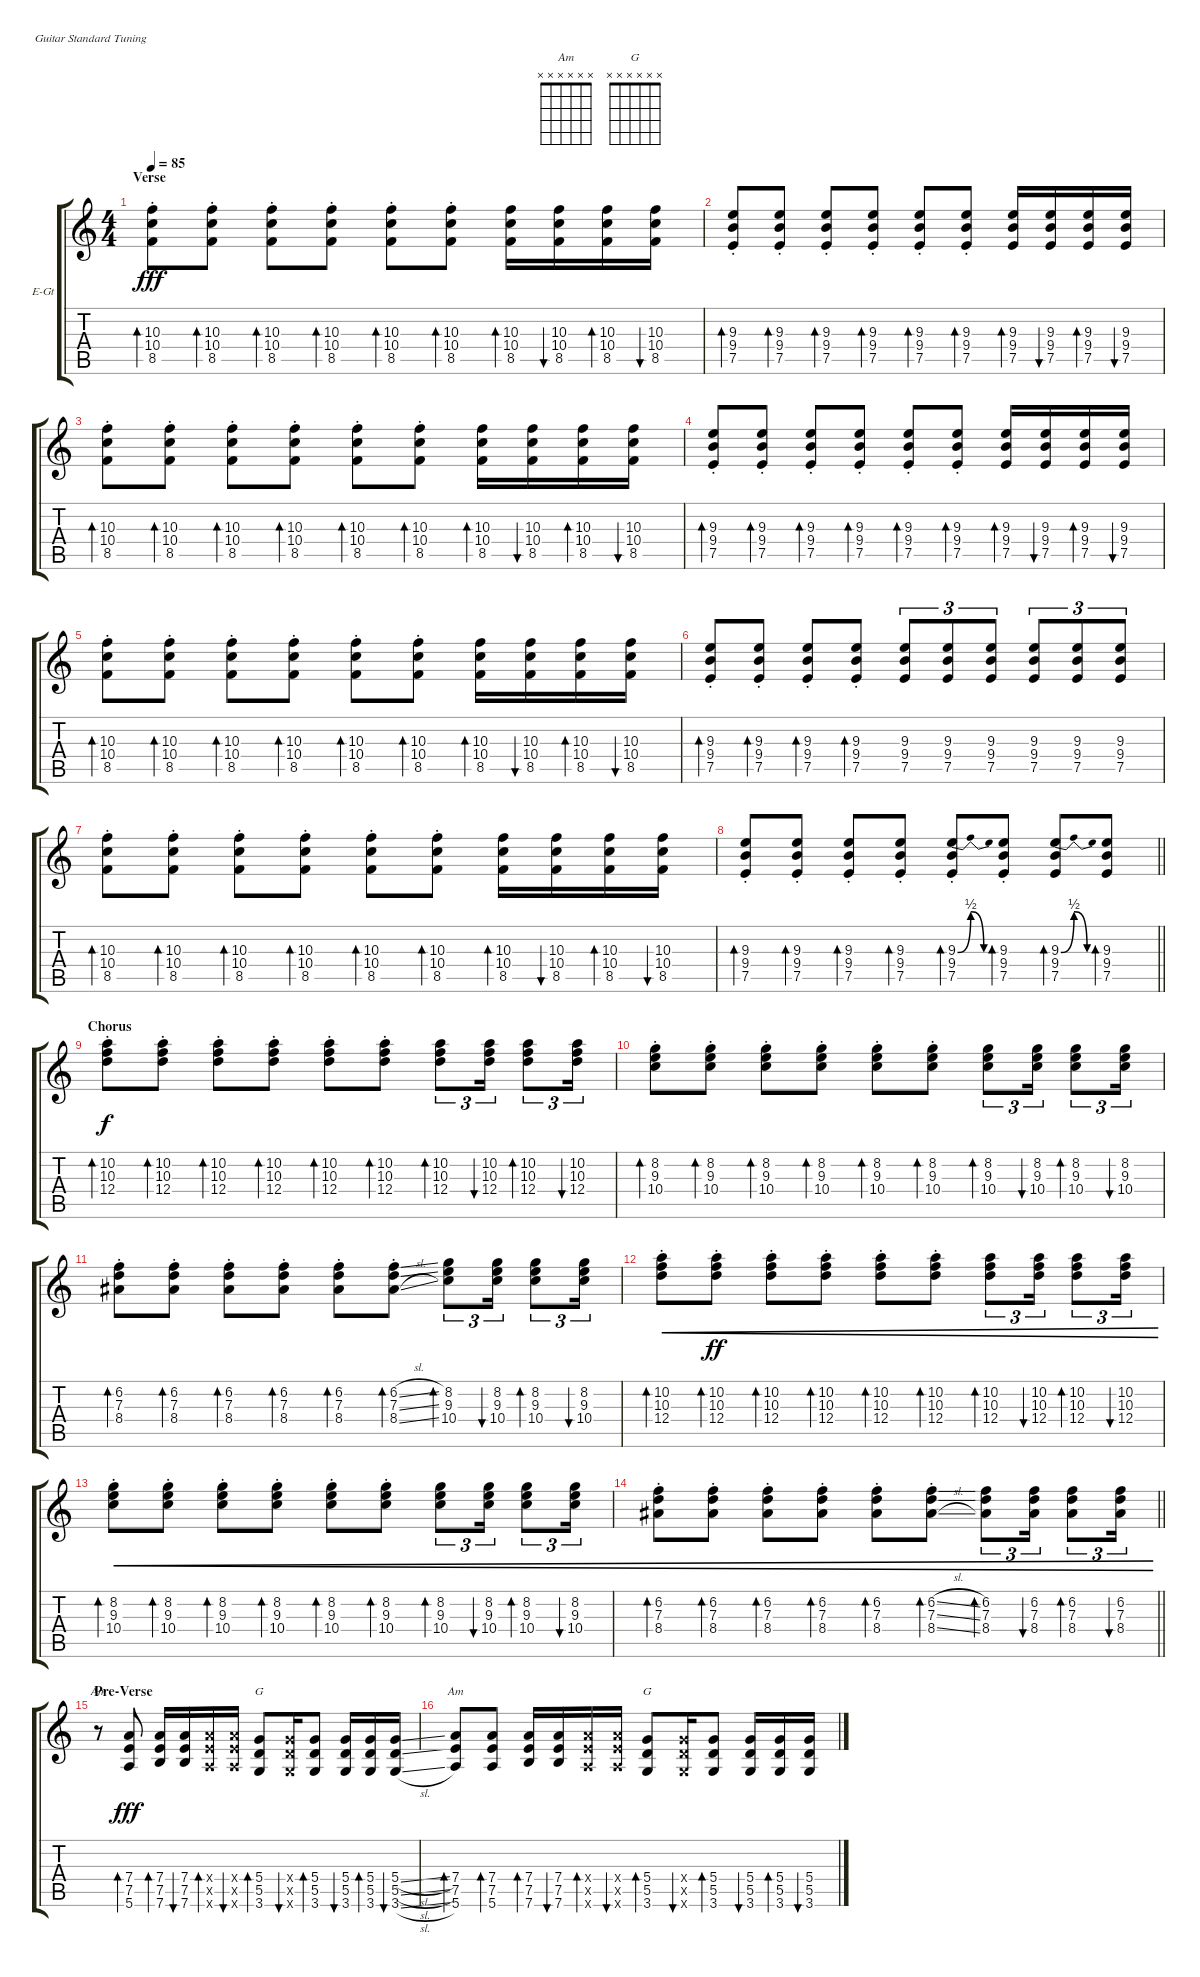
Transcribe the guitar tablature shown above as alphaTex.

\bracketExtendMode groupsimilarinstruments
\firstSystemTrackNameOrientation horizontal
\otherSystemsTrackNameOrientation horizontal
\track ("Robert Smith 1" "E-Gt") {mute instrument electricguitarclean}
\staff {score tabs}
\tuning (E4 B3 G3 D3 A2 E2)
\chord ("Am" x x x x x x)
\chord ("G" x x x x x x)
\ts (4 4)
\section ("" "Verse")
\tempo 85
\clef g2
\ks c
(10.3{st} 10.4{st} 8.5{st}).8{bd 30 dy fff} (10.3{st} 10.4{st} 8.5{st}).8{bd 30} (10.3{st} 10.4{st} 8.5{st}).8{bd 30} (10.3{st} 10.4{st} 8.5{st}).8{bd 30} (10.3{st} 10.4{st} 8.5{st}).8{bd 30} (10.3{st} 10.4{st} 8.5{st}).8{bd 30} (10.3 10.4 8.5).16{bd 30} (10.3 10.4 8.5).16{bu 30} (10.3 10.4 8.5).16{bd 30} (10.3 10.4 8.5).16{bu 30} |
(9.3{st} 9.4{st} 7.5{st}).8{bd 30} (9.3{st} 9.4{st} 7.5{st}).8{bd 30} (9.3{st} 9.4{st} 7.5{st}).8{bd 30} (9.3{st} 9.4{st} 7.5{st}).8{bd 30} (9.3{st} 9.4{st} 7.5{st}).8{bd 30} (9.3{st} 9.4{st} 7.5{st}).8{bd 30} (9.3 9.4 7.5).16{bd 30} (9.3 9.4 7.5).16{bu 30} (9.3 9.4 7.5).16{bd 30} (9.3 9.4 7.5).16{bu 30} |
(10.3{st} 10.4{st} 8.5{st}).8{bd 30} (10.3{st} 10.4{st} 8.5{st}).8{bd 30} (10.3{st} 10.4{st} 8.5{st}).8{bd 30} (10.3{st} 10.4{st} 8.5{st}).8{bd 30} (10.3{st} 10.4{st} 8.5{st}).8{bd 30} (10.3{st} 10.4{st} 8.5{st}).8{bd 30} (10.3 10.4 8.5).16{bd 30} (10.3 10.4 8.5).16{bu 30} (10.3 10.4 8.5).16{bd 30} (10.3 10.4 8.5).16{bu 30} |
(9.3{st} 9.4{st} 7.5{st}).8{bd 30} (9.3{st} 9.4{st} 7.5{st}).8{bd 30} (9.3{st} 9.4{st} 7.5{st}).8{bd 30} (9.3{st} 9.4{st} 7.5{st}).8{bd 30} (9.3{st} 9.4{st} 7.5{st}).8{bd 30} (9.3{st} 9.4{st} 7.5{st}).8{bd 30} (9.3 9.4 7.5).16{bd 30} (9.3 9.4 7.5).16{bu 30} (9.3 9.4 7.5).16{bd 30} (9.3 9.4 7.5).16{bu 30} |
(10.3{st} 10.4{st} 8.5{st}).8{bd 30} (10.3{st} 10.4{st} 8.5{st}).8{bd 30} (10.3{st} 10.4{st} 8.5{st}).8{bd 30} (10.3{st} 10.4{st} 8.5{st}).8{bd 30} (10.3{st} 10.4{st} 8.5{st}).8{bd 30} (10.3{st} 10.4{st} 8.5{st}).8{bd 30} (10.3 10.4 8.5).16{bd 30} (10.3 10.4 8.5).16{bu 30} (10.3 10.4 8.5).16{bd 30} (10.3 10.4 8.5).16{bu 30} |
(9.3{st} 9.4{st} 7.5{st}).8{bd 30} (9.3{st} 9.4{st} 7.5{st}).8{bd 30} (9.3{st} 9.4{st} 7.5{st}).8{bd 30} (9.3{st} 9.4{st} 7.5{st}).8{bd 30} (9.3 9.4 7.5).8{tu (3 2)} (9.3 9.4 7.5).8{tu (3 2)} (9.3 9.4 7.5).8{tu (3 2)} (9.3 9.4 7.5).8{tu (3 2)} (9.3 9.4 7.5).8{tu (3 2)} (9.3 9.4 7.5).8{tu (3 2)} |
(10.3{st} 10.4{st} 8.5{st}).8{bd 30} (10.3{st} 10.4{st} 8.5{st}).8{bd 30} (10.3{st} 10.4{st} 8.5{st}).8{bd 30} (10.3{st} 10.4{st} 8.5{st}).8{bd 30} (10.3{st} 10.4{st} 8.5{st}).8{bd 30} (10.3{st} 10.4{st} 8.5{st}).8{bd 30} (10.3 10.4 8.5).16{bd 30} (10.3 10.4 8.5).16{bu 30} (10.3 10.4 8.5).16{bd 30} (10.3 10.4 8.5).16{bu 30} |
\barLineRight lightlight
(9.3{st} 9.4{st} 7.5{st}).8{bd 30} (9.3{st} 9.4{st} 7.5{st}).8{bd 30} (9.3{st} 9.4{st} 7.5{st}).8{bd 30} (9.3{st} 9.4{st} 7.5{st}).8{bd 30} (9.3{be (bendrelease 0 0 17.4 2 20.4 2 30 0) st} 9.4{st} 7.5{st}).8{bd 30} (9.3{st} 9.4{st} 7.5{st}).8{bd 30} (9.3{be (bendrelease 0 0 10.799999999999999 2 20.4 2 30 0)} 9.4 7.5).8{bd 30} (9.3 9.4 7.5).8{bd 30} |
\section ("" "Chorus")
(10.2{st} 10.3{st} 12.4{st}).8{bd 30 dy f} (10.2{st} 10.3{st} 12.4{st}).8{bd 30} (10.2{st} 10.3{st} 12.4{st}).8{bd 30} (10.2{st} 10.3{st} 12.4{st}).8{bd 30} (10.2{st} 10.3{st} 12.4{st}).8{bd 30} (10.2{st} 10.3{st} 12.4{st}).8{bd 30} (10.2 10.3 12.4).8{tu (3 2) bd 30} (10.2 10.3 12.4).16{tu (3 2) bu 30} (10.2 10.3 12.4).8{tu (3 2) bd 30} (10.2 10.3 12.4).16{tu (3 2) bu 30} |
(8.2{st} 9.3{st} 10.4{st}).8{bd 30} (8.2{st} 9.3{st} 10.4{st}).8{bd 30} (8.2{st} 9.3{st} 10.4{st}).8{bd 30} (8.2{st} 9.3{st} 10.4{st}).8{bd 30} (8.2{st} 9.3{st} 10.4{st}).8{bd 30} (8.2{st} 9.3{st} 10.4{st}).8{bd 30} (8.2 9.3 10.4).8{tu (3 2) bd 30} (8.2 9.3 10.4).16{tu (3 2) bu 30} (8.2 9.3 10.4).8{tu (3 2) bd 30} (8.2 9.3 10.4).16{tu (3 2) bu 30} |
(6.2{st} 7.3{st} 8.4{st}).8{bd 30} (6.2{st} 7.3{st} 8.4{st}).8{bd 30} (6.2{st} 7.3{st} 8.4{st}).8{bd 30} (6.2{st} 7.3{st} 8.4{st}).8{bd 30} (6.2{st} 7.3{st} 8.4{st}).8{bd 30} (6.2{sl st} 7.3{sl st} 8.4{sl st}).8{bd 30} (8.2 9.3 10.4).8{tu (3 2) bd 30} (8.2 9.3 10.4).16{tu (3 2) bu 30} (8.2 9.3 10.4).8{tu (3 2) bd 30} (8.2 9.3 10.4).16{tu (3 2) bu 30} |
(10.2{st} 10.3{st} 12.4{st}).8{bd 30 cre} (10.2{st} 10.3{st} 12.4{st}).8{bd 30 cre dy ff} (10.2{st} 10.3{st} 12.4{st}).8{bd 30 cre} (10.2{st} 10.3{st} 12.4{st}).8{bd 30 cre} (10.2{st} 10.3{st} 12.4{st}).8{bd 30 cre} (10.2{st} 10.3{st} 12.4{st}).8{bd 30 cre} (10.2 10.3 12.4).8{tu (3 2) bd 30 cre} (10.2 10.3 12.4).16{tu (3 2) bu 30 cre} (10.2 10.3 12.4).8{tu (3 2) bd 30 cre} (10.2 10.3 12.4).16{tu (3 2) bu 30 cre} |
(8.2{st} 9.3{st} 10.4{st}).8{bd 30 cre} (8.2{st} 9.3{st} 10.4{st}).8{bd 30 cre} (8.2{st} 9.3{st} 10.4{st}).8{bd 30 cre} (8.2{st} 9.3{st} 10.4{st}).8{bd 30 cre} (8.2{st} 9.3{st} 10.4{st}).8{bd 30 cre} (8.2{st} 9.3{st} 10.4{st}).8{bd 30 cre} (8.2 9.3 10.4).8{tu (3 2) bd 30 cre} (8.2 9.3 10.4).16{tu (3 2) bu 30 cre} (8.2 9.3 10.4).8{tu (3 2) bd 30 cre} (8.2 9.3 10.4).16{tu (3 2) bu 30 cre} |
\barLineRight lightlight
(6.2{st} 7.3{st} 8.4{st}).8{bd 30 cre} (6.2{st} 7.3{st} 8.4{st}).8{bd 30 cre} (6.2{st} 7.3{st} 8.4{st}).8{bd 30 cre} (6.2{st} 7.3{st} 8.4{st}).8{bd 30 cre} (6.2{st} 7.3{st} 8.4{st}).8{bd 30 cre} (6.2{sl st} 7.3{sl st} 8.4{sl st}).8{bd 30 cre} (6.2 7.3 8.4).8{tu (3 2) bd 30 cre} (6.2 7.3 8.4).16{tu (3 2) bu 30 cre} (6.2 7.3 8.4).8{tu (3 2) bd 30 cre} (6.2 7.3 8.4).16{tu (3 2) bu 30 cre} |
\section ("" "Pre-Verse")
r.8{ch "Am"} (7.4 7.5 5.6).8{bd 30 dy fff} (7.4 7.5 7.6).16{bd 30} (7.4 7.5 7.6).16{bu 30} (7.4{x} 7.5{x} 5.6{x}).16{bd 30} (7.4{x} 7.5{x} 5.6{x}).16{bu 30} (5.4 5.5 3.6).8{bd 30 ch "G"} (5.4{x} 5.5{x} 3.6{x}).16{bu 30} (5.4 5.5 3.6).8{bd 30} (5.4 5.5 3.6).16{bu 30} (5.4 5.5 3.6).16{bd 30} (5.4{sl} 5.5{sl} 3.6{sl}).16{bu 30} |
(7.4 7.5 5.6).8{bd 30 ch "Am"} (7.4 7.5 5.6).8{bd 30} (7.4 7.5 7.6).16{bd 30} (7.4 7.5 7.6).16{bu 30} (7.4{x} 7.5{x} 5.6{x}).16{bd 30} (7.4{x} 7.5{x} 5.6{x}).16{bu 30} (5.4 5.5 3.6).8{bd 30 ch "G"} (5.4{x} 5.5{x} 3.6{x}).16{bu 30} (5.4 5.5 3.6).8{bd 30} (5.4 5.5 3.6).16{bu 30} (5.4 5.5 3.6).16{bd 30} (5.4 5.5 3.6).16{bu 30}
